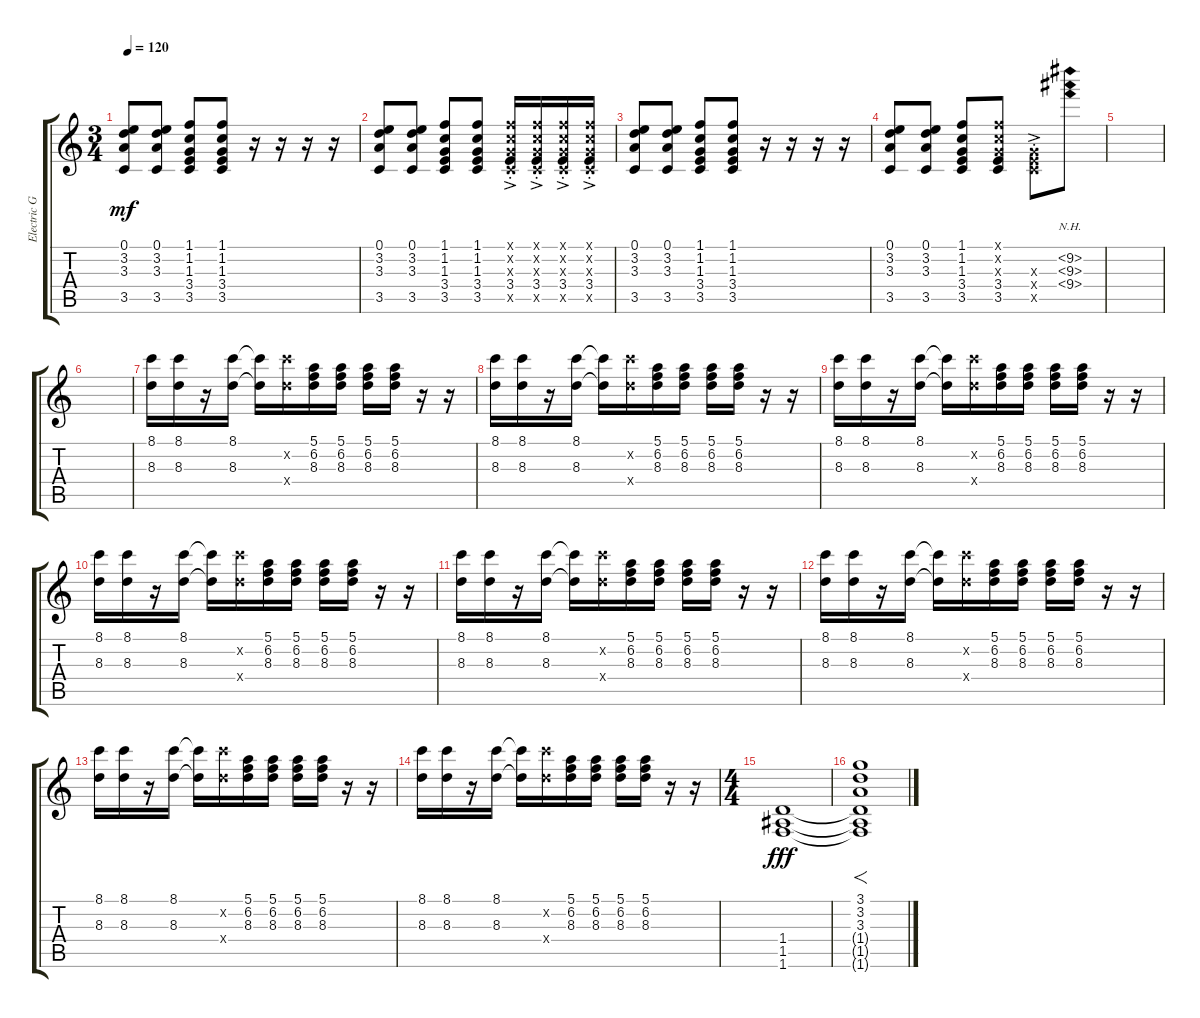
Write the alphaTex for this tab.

\track ("Electric Guitar" "Electric G") {instrument overdrivenguitar}
\staff {score tabs}
\tuning (E4 B3 Gb3 Db3 A2 E2) {hide}
\ts (3 4)
\tempo 120
\clef g2
\ks c
(0.1 3.2 3.3 3.5).8{dy mf} (0.1 3.2 3.3 3.5).8 (1.1 1.2 1.3 3.4 3.5).8 (1.1 1.2 1.3 3.4 3.5).8 r.16 r.16 r.16 r.16 |
(0.1 3.2 3.3 3.5).8 (0.1 3.2 3.3 3.5).8 (1.1 1.2 1.3 3.4 3.5).8 (1.1 1.2 1.3 3.4 3.5).8 (1.1{ac st x} 1.2{ac st x} 1.3{ac st x} 3.4{ac st} 3.5{ac st x}).16 (1.1{ac st x} 1.2{ac st x} 1.3{ac st x} 3.4{ac st} 3.5{ac st x}).16 (1.1{ac st x} 1.2{ac st x} 1.3{ac st x} 3.4{ac st} 3.5{ac st x}).16 (1.1{ac st x} 1.2{ac st x} 1.3{ac st x} 3.4{ac st} 3.5{ac st x}).16 |
(0.1 3.2 3.3 3.5).8 (0.1 3.2 3.3 3.5).8 (1.1 1.2 1.3 3.4 3.5).8 (1.1 1.2 1.3 3.4 3.5).8 r.16 r.16 r.16 r.16 |
(0.1 3.2 3.3 3.5).8 (0.1 3.2 3.3 3.5).8 (1.1 1.2 1.3 3.4 3.5).8 (1.1{x} 1.2{x} 1.3{x} 3.4 3.5).8 (1.3{ac st x} 3.4{ac st x} 3.5{ac st x}).8 (9.2{nh} 9.3{nh} 9.4{nh}).8 |
|
|
(8.1 8.3).16 (8.1 8.3).16 r.16 (8.1 8.3).16 (8.1{t} 8.3{t}).16 (13.2{x} 13.4{x}).16 (5.1 6.2 8.3).16 (5.1 6.2 8.3).16 (5.1 6.2 8.3).16 (5.1 6.2 8.3).16 r.16 r.16 |
(8.1 8.3).16 (8.1 8.3).16 r.16 (8.1 8.3).16 (8.1{t} 8.3{t}).16 (13.2{x} 13.4{x}).16 (5.1 6.2 8.3).16 (5.1 6.2 8.3).16 (5.1 6.2 8.3).16 (5.1 6.2 8.3).16 r.16 r.16 |
(8.1 8.3).16 (8.1 8.3).16 r.16 (8.1 8.3).16 (8.1{t} 8.3{t}).16 (13.2{x} 13.4{x}).16 (5.1 6.2 8.3).16 (5.1 6.2 8.3).16 (5.1 6.2 8.3).16 (5.1 6.2 8.3).16 r.16 r.16 |
(8.1 8.3).16 (8.1 8.3).16 r.16 (8.1 8.3).16 (8.1{t} 8.3{t}).16 (13.2{x} 13.4{x}).16 (5.1 6.2 8.3).16 (5.1 6.2 8.3).16 (5.1 6.2 8.3).16 (5.1 6.2 8.3).16 r.16 r.16 |
(8.1 8.3).16 (8.1 8.3).16 r.16 (8.1 8.3).16 (8.1{t} 8.3{t}).16 (13.2{x} 13.4{x}).16 (5.1 6.2 8.3).16 (5.1 6.2 8.3).16 (5.1 6.2 8.3).16 (5.1 6.2 8.3).16 r.16 r.16 |
(8.1 8.3).16 (8.1 8.3).16 r.16 (8.1 8.3).16 (8.1{t} 8.3{t}).16 (13.2{x} 13.4{x}).16 (5.1 6.2 8.3).16 (5.1 6.2 8.3).16 (5.1 6.2 8.3).16 (5.1 6.2 8.3).16 r.16 r.16 |
(8.1 8.3).16 (8.1 8.3).16 r.16 (8.1 8.3).16 (8.1{t} 8.3{t}).16 (13.2{x} 13.4{x}).16 (5.1 6.2 8.3).16 (5.1 6.2 8.3).16 (5.1 6.2 8.3).16 (5.1 6.2 8.3).16 r.16 r.16 |
(8.1 8.3).16 (8.1 8.3).16 r.16 (8.1 8.3).16 (8.1{t} 8.3{t}).16 (13.2{x} 13.4{x}).16 (5.1 6.2 8.3).16 (5.1 6.2 8.3).16 (5.1 6.2 8.3).16 (5.1 6.2 8.3).16 r.16 r.16 |
\ts (4 4)
(1.4 1.5 1.6).1{dy fff} |
(3.1 3.2 3.3 1.4{t} 1.5{t} 1.6{t}).1{f instrument guitarharmonics}
